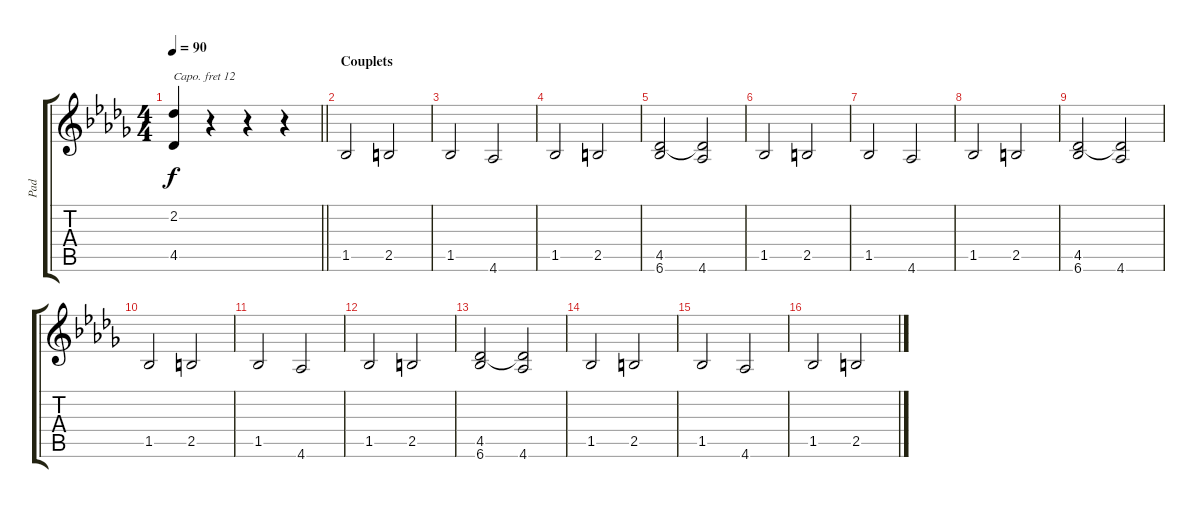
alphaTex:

\track ("Pad" "Pad") {instrument synthstrings1}
\staff {score tabs}
\capo 12
\tuning (E4 B3 G3 D3 A2 E2) {hide}
\ts (4 4)
\tempo 90
\clef g2
\barLineRight lightlight
\ks db
(2.2 4.5).4{dy f} r.4 r.4 r.4 |
\section ("" "Couplets")
1.5.2 2.5.2 |
1.5.2 4.6.2 |
1.5.2 2.5.2 |
(4.5 6.6).2 (4.5{t} 4.6).2 |
1.5.2 2.5.2 |
1.5.2 4.6.2 |
1.5.2 2.5.2 |
(4.5 6.6).2 (4.5{t} 4.6).2 |
1.5.2 2.5.2 |
1.5.2 4.6.2 |
1.5.2 2.5.2 |
(4.5 6.6).2 (4.5{t} 4.6).2 |
1.5.2 2.5.2 |
1.5.2 4.6.2 |
1.5.2 2.5.2
